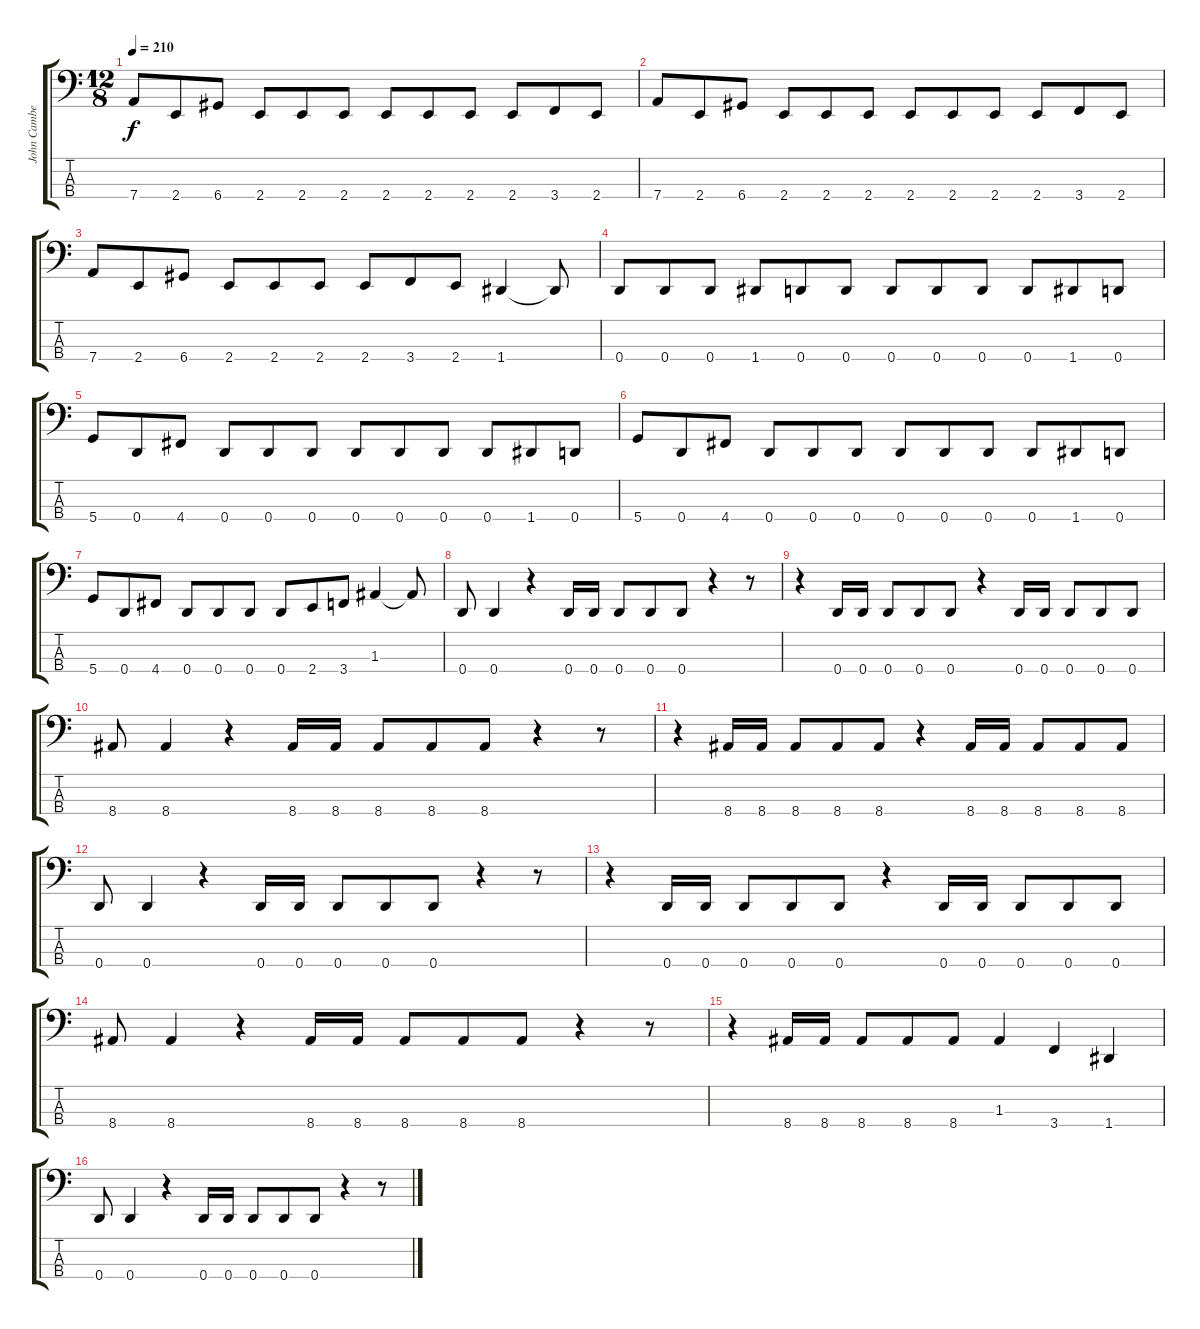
\track ("John Cambell" "John Cambe") {instrument electricbasspick}
\staff {score tabs}
\tuning (G2 D2 A1 D1) {hide}
\ts (12 8)
\tempo 210
\clef f4
\ks c
7.4.8{dy f} 2.4.8 6.4.8 2.4.8 2.4.8 2.4.8 2.4.8 2.4.8 2.4.8 2.4.8 3.4.8 2.4.8 |
7.4.8 2.4.8 6.4.8 2.4.8 2.4.8 2.4.8 2.4.8 2.4.8 2.4.8 2.4.8 3.4.8 2.4.8 |
7.4.8 2.4.8 6.4.8 2.4.8 2.4.8 2.4.8 2.4.8 3.4.8 2.4.8 1.4.4 1.4{t}.8 |
0.4.8 0.4.8 0.4.8 1.4.8 0.4.8 0.4.8 0.4.8 0.4.8 0.4.8 0.4.8 1.4.8 0.4.8 |
5.4.8 0.4.8 4.4.8 0.4.8 0.4.8 0.4.8 0.4.8 0.4.8 0.4.8 0.4.8 1.4.8 0.4.8 |
5.4.8 0.4.8 4.4.8 0.4.8 0.4.8 0.4.8 0.4.8 0.4.8 0.4.8 0.4.8 1.4.8 0.4.8 |
5.4.8 0.4.8 4.4.8 0.4.8 0.4.8 0.4.8 0.4.8 2.4.8 3.4.8 1.3.4 1.3{t}.8 |
0.4.8 0.4.4 r.4 0.4.16 0.4.16 0.4.8 0.4.8 0.4.8 r.4 r.8 |
r.4 0.4.16 0.4.16 0.4.8 0.4.8 0.4.8 r.4 0.4.16 0.4.16 0.4.8 0.4.8 0.4.8 |
8.4.8 8.4.4 r.4 8.4.16 8.4.16 8.4.8 8.4.8 8.4.8 r.4 r.8 |
r.4 8.4.16 8.4.16 8.4.8 8.4.8 8.4.8 r.4 8.4.16 8.4.16 8.4.8 8.4.8 8.4.8 |
0.4.8 0.4.4 r.4 0.4.16 0.4.16 0.4.8 0.4.8 0.4.8 r.4 r.8 |
r.4 0.4.16 0.4.16 0.4.8 0.4.8 0.4.8 r.4 0.4.16 0.4.16 0.4.8 0.4.8 0.4.8 |
8.4.8 8.4.4 r.4 8.4.16 8.4.16 8.4.8 8.4.8 8.4.8 r.4 r.8 |
r.4 8.4.16 8.4.16 8.4.8 8.4.8 8.4.8 1.3.4 3.4.4 1.4.4 |
0.4.8 0.4.4 r.4 0.4.16 0.4.16 0.4.8 0.4.8 0.4.8 r.4 r.8
